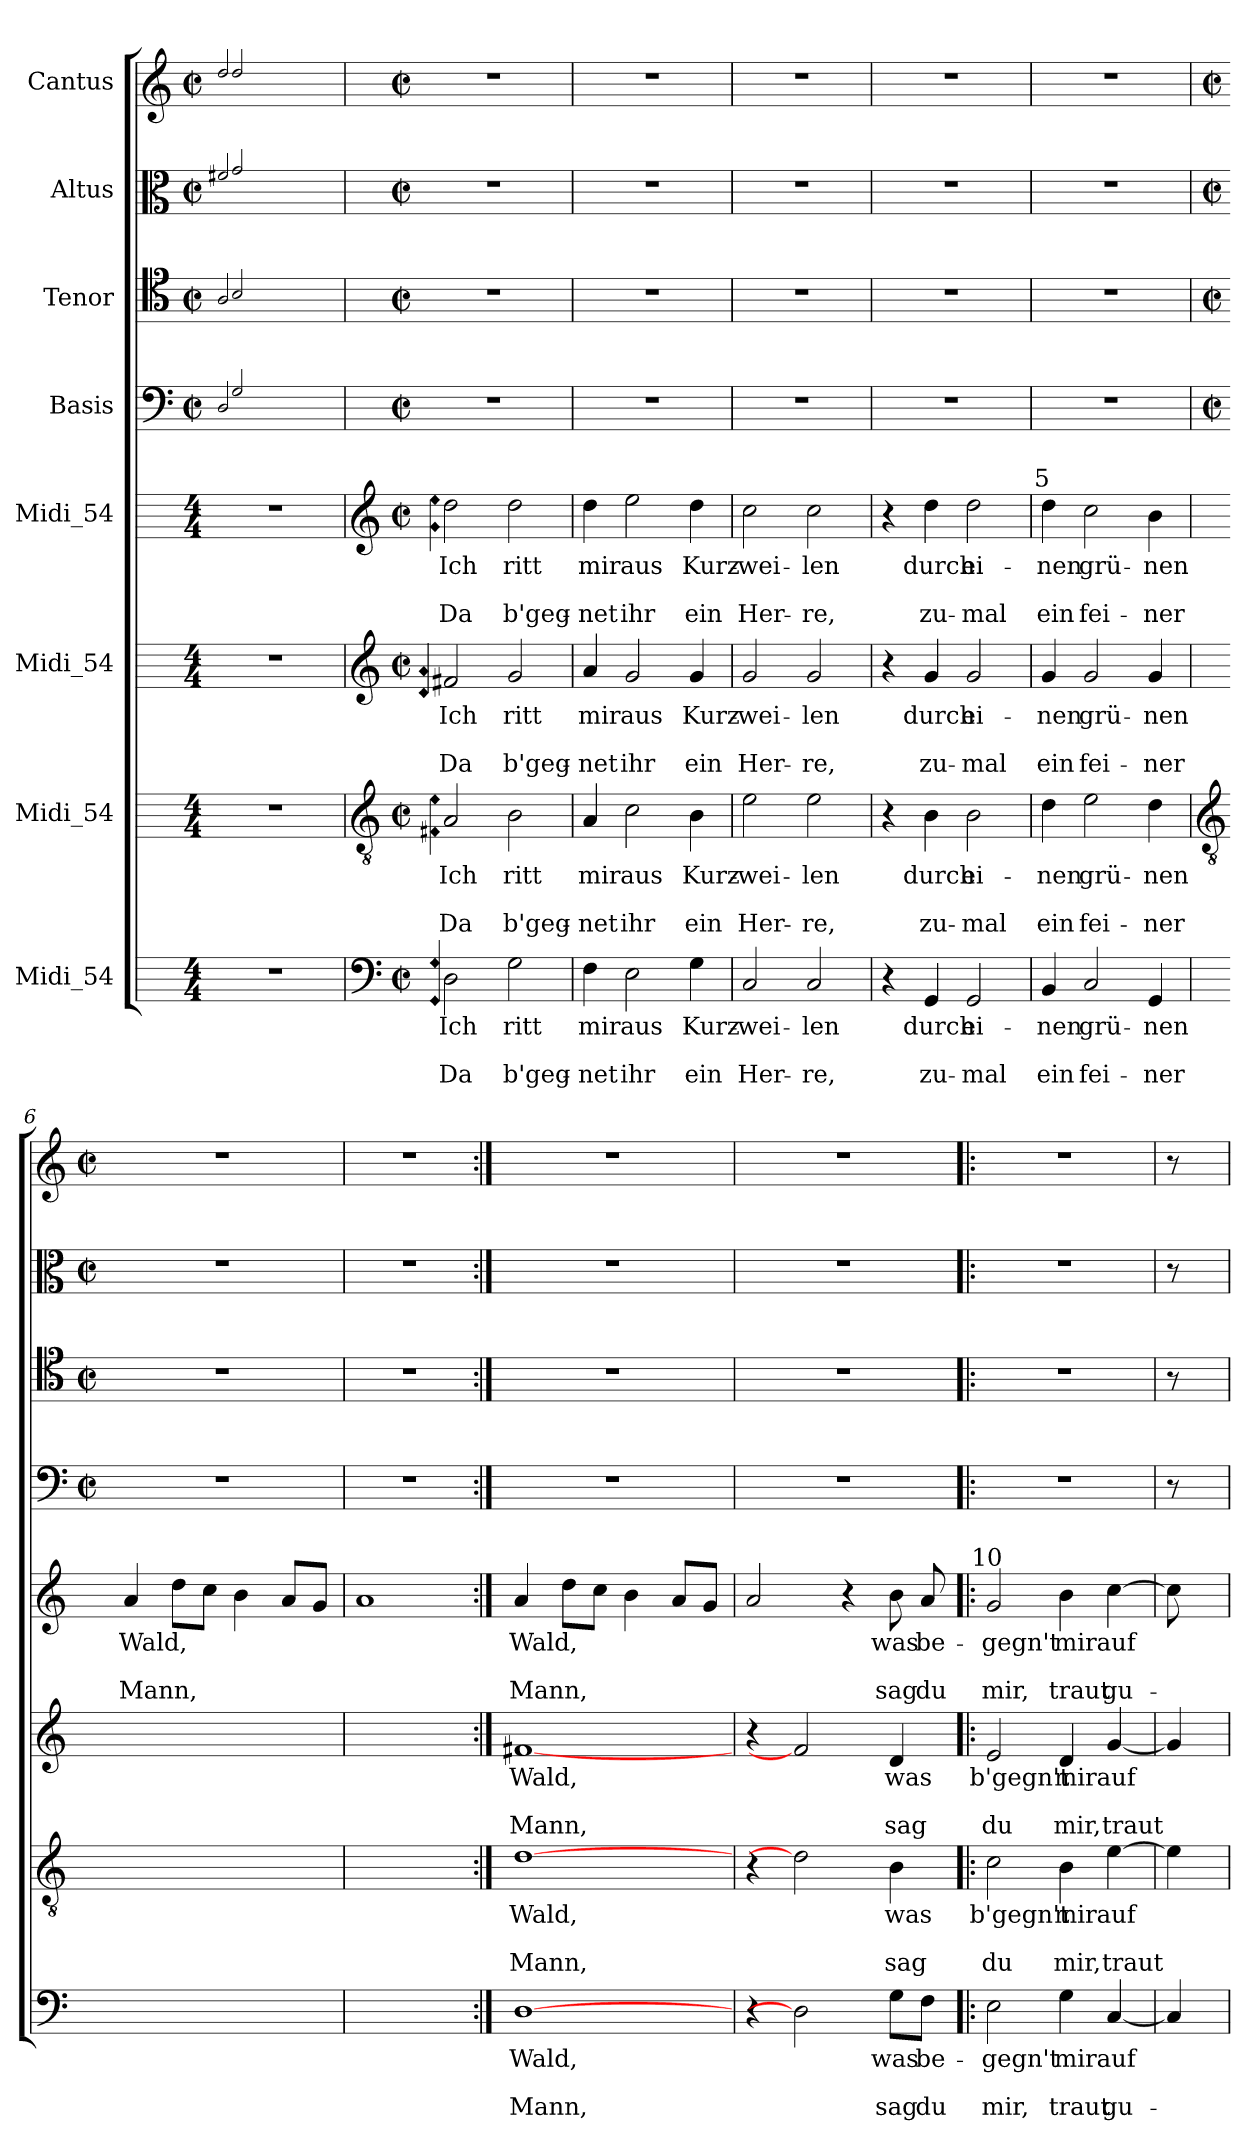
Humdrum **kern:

**kern	**text	**text	**text	**kern	**text	**text	**text	**kern	**text	**text	**text	**kern	**text	**text	**text	**kern	**kern	**kern	**kern
*part8	*part8	*part8	*part8	*part7	*part7	*part7	*part7	*part6	*part6	*part6	*part6	*part5	*part5	*part5	*part5	*part4	*part3	*part2	*part1
*staff8	*staff8	*staff8	*staff8	*staff7	*staff7	*staff7	*staff7	*staff6	*staff6	*staff6	*staff6	*staff5	*staff5	*staff5	*staff5	*staff4	*staff3	*staff2	*staff1
*I"Midi_54	*	*	*	*I"Midi_54	*	*	*	*I"Midi_54	*	*	*	*I"Midi_54	*	*	*	*I"Basis	*I"Tenor	*I"Altus	*I"Cantus
*	*	*	*	*	*	*	*	*	*	*	*	*	*	*	*	*clefF4	*clefC4	*clefC3	*clefG2
*	*	*	*	*	*	*	*	*	*	*	*	*	*	*	*	*k[]	*k[]	*k[]	*k[]
*	*	*	*	*	*	*	*	*	*	*	*	*	*	*	*	*C:	*C:	*C:	*C:
*M4/4	*	*	*	*M4/4	*	*	*	*M4/4	*	*	*	*M4/4	*	*	*	*M2/2	*M2/2	*M2/2	*M2/2
*	*	*	*	*	*	*	*	*	*	*	*	*	*	*	*	*met(c|)	*met(c|)	*met(c|)	*met(c|)
=	=	=	=	=	=	=	=	=	=	=	=	=	=	=	=	=	=	=	=
.	.	.	.	.	.	.	.	.	.	.	.	.	.	.	.	2qqD	2qqA	2qqf#X	2qqdd
.	.	.	.	.	.	.	.	.	.	.	.	.	.	.	.	2qqG	2qqB	2qqg	2qqdd
1r	.	.	.	1r	.	.	.	1r	.	.	.	1r	.	.	.	1ryy	1ryy	1ryy	1ryy
!!LO:LB:g=z
=1	=1	=1	=1	=1	=1	=1	=1	=1	=1	=1	=1	=1	=1	=1	=1	=1	=1	=1	=1
*clefF4	*	*	*	*clefGv2	*	*	*	*clefG2	*	*	*	*clefG2	*	*	*	*	*	*	*
*k[]	*	*	*	*k[]	*	*	*	*k[]	*	*	*	*k[]	*	*	*	*	*	*	*
*C:	*	*	*	*C:	*	*	*	*C:	*	*	*	*C:	*	*	*	*	*	*	*
*M2/2	*	*	*	*M2/2	*	*	*	*M2/2	*	*	*	*M2/2	*	*	*	*M2/2	*M2/2	*M2/2	*M2/2
*met(c|)	*	*	*	*met(c|)	*	*	*	*met(c|)	*	*	*	*met(c|)	*	*	*	*met(c|)	*met(c|)	*met(c|)	*met(c|)
!	!	!	!	!	!	!	!	!	!	!	!	!LO:N:n=1:head=diamond	!	!	!	!	!	!	!
!	!	!	!	!	!	!	!	!LO:N:n=1:head=diamond	!	!	!	!LO:N:n=2:head=diamond	!	!	!	!	!	!	!
!	!	!	!	!LO:N:n=1:head=diamond	!	!	!	!LO:N:n=2:head=diamond	!	!	!	!	!	!	!	!	!	!	!
!LO:N:n=1:head=diamond	!	!	!	!LO:N:n=2:head=diamond	!	!	!	!	!	!	!	!	!	!	!	!	!	!	!
!LO:N:n=2:head=diamond	!	!	!	!	!	!	!	!	!	!	!	!	!	!	!	!	!	!	!
4qqGG 4qqG	.	.	.	4qqF#X 4qqe	.	.	.	4qqd 4qqa	.	.	.	4qqg 4qqee	.	.	.	.	.	.	.
!	!LO:LY:b	!	!LO:LY:b	!	!LO:LY:b	!	!LO:LY:b	!	!LO:LY:b	!	!LO:LY:b	!	!LO:LY:b	!	!LO:LY:b	!	!	!	!
2D	Ich	.	Da	2A	Ich	.	Da	2f#X	Ich	.	Da	2dd	Ich	.	Da	1r	1r	1r	1r
!	!LO:LY:b	!	!LO:LY:b	!	!LO:LY:b	!	!LO:LY:b	!	!LO:LY:b	!	!LO:LY:b	!	!LO:LY:b	!	!LO:LY:b	!	!	!	!
2G	ritt	.	b'geg-	2B	ritt	.	b'geg-	2g	ritt	.	b'geg-	2dd	ritt	.	b'geg-	.	.	.	.
=2	=2	=2	=2	=2	=2	=2	=2	=2	=2	=2	=2	=2	=2	=2	=2	=2	=2	=2	=2
!	!LO:LY:b	!	!LO:LY:b	!	!LO:LY:b	!	!LO:LY:b	!	!LO:LY:b	!	!LO:LY:b	!	!LO:LY:b	!	!LO:LY:b	!	!	!	!
4F	-mir	.	net	4A	-mir	.	net	4a	-mir	.	net	4dd	-mir	.	net	1r	1r	1r	1r
!	!LO:LY:b	!	!LO:LY:b	!	!LO:LY:b	!	!LO:LY:b	!	!LO:LY:b	!	!LO:LY:b	!	!LO:LY:b	!	!LO:LY:b	!	!	!	!
2E	aus	.	ihr	2c	aus	.	ihr	2g	aus	.	ihr	2ee	aus	.	ihr	.	.	.	.
!	!LO:LY:b	!	!LO:LY:b	!	!LO:LY:b	!	!LO:LY:b	!	!LO:LY:b	!	!LO:LY:b	!	!LO:LY:b	!	!LO:LY:b	!	!	!	!
4G	Kurz-	.	-ein	4B	Kurz-	.	-ein	4g	Kurz-	.	-ein	4dd	Kurz-	.	-ein	.	.	.	.
=3	=3	=3	=3	=3	=3	=3	=3	=3	=3	=3	=3	=3	=3	=3	=3	=3	=3	=3	=3
!	!LO:LY:b	!	!LO:LY:b	!	!LO:LY:b	!	!LO:LY:b	!	!LO:LY:b	!	!LO:LY:b	!	!LO:LY:b	!	!LO:LY:b	!	!	!	!
2C	wei-	.	-Her-	2e	wei-	.	-Her-	2g	wei-	.	-Her-	2cc	wei-	.	-Her-	1r	1r	1r	1r
!	!LO:LY:b	!	!LO:LY:b	!	!LO:LY:b	!	!LO:LY:b	!	!LO:LY:b	!	!LO:LY:b	!	!LO:LY:b	!	!LO:LY:b	!	!	!	!
2C	-len	.	re,	2e	-len	.	re,	2g	-len	.	re,	2cc	-len	.	re,	.	.	.	.
=4	=4	=4	=4	=4	=4	=4	=4	=4	=4	=4	=4	=4	=4	=4	=4	=4	=4	=4	=4
4r	.	.	.	4r	.	.	.	4r	.	.	.	4r	.	.	.	1r	1r	1r	1r
!	!LO:LY:b	!	!LO:LY:b	!	!LO:LY:b	!	!LO:LY:b	!	!LO:LY:b	!	!LO:LY:b	!	!LO:LY:b	!	!LO:LY:b	!	!	!	!
4GG	durch	.	zu-	4B	durch	.	zu-	4g	durch	.	zu-	4dd	durch	.	zu-	.	.	.	.
!	!LO:LY:b	!	!LO:LY:b	!	!LO:LY:b	!	!LO:LY:b	!	!LO:LY:b	!	!LO:LY:b	!	!LO:LY:b	!	!LO:LY:b	!	!	!	!
2GG	-ei-	.	-mal	2B	-ei-	.	-mal	2g	-ei-	.	-mal	2dd	-ei-	.	-mal	.	.	.	.
=5	=5	=5	=5	=5	=5	=5	=5	=5	=5	=5	=5	=5	=5	=5	=5	=5	=5	=5	=5
!	!	!	!	!	!	!	!	!	!	!	!	!LO:TX:a:cj:t=5	!	!	!	!	!	!	!
!	!LO:LY:b	!	!LO:LY:b	!	!LO:LY:b	!	!LO:LY:b	!	!LO:LY:b	!	!LO:LY:b	!	!LO:LY:b	!	!LO:LY:b	!	!	!	!
4BB	nen	.	ein	4d	nen	.	ein	4g	nen	.	ein	4dd	nen	.	ein	1r	1r	1r	1r
!	!LO:LY:b	!	!LO:LY:b	!	!LO:LY:b	!	!LO:LY:b	!	!LO:LY:b	!	!LO:LY:b	!	!LO:LY:b	!	!LO:LY:b	!	!	!	!
2C	grü-	.	-fei-	2e	grü-	.	-fei-	2g	grü-	.	-fei-	2cc	grü-	.	-fei-	.	.	.	.
!	!LO:LY:b	!	!LO:LY:b	!	!LO:LY:b	!	!LO:LY:b	!	!LO:LY:b	!	!LO:LY:b	!	!LO:LY:b	!	!LO:LY:b	!	!	!	!
4GG	-nen	.	ner	4d	-nen	.	ner	4g	-nen	.	ner	4b	-nen	.	ner	.	.	.	.
!!LO:LB:g=z
=6	=6	=6	=6	=6	=6	=6	=6	=6	=6	=6	=6	=6	=6	=6	=6	=6	=6	=6	=6
*	*	*	*	*clefGv2	*	*	*	*	*	*	*	*	*	*	*	*	*	*	*
*	*	*	*	*	*	*	*	*	*	*	*	*	*	*	*	*M2/2	*M2/2	*M2/2	*M2/2
*	*	*	*	*	*	*	*	*	*	*	*	*	*	*	*	*met(c|)	*met(c|)	*met(c|)	*met(c|)
!	!LO:LY:b	!	!LO:LY:b	!	!LO:LY:b	!	!LO:LY:b	!	!LO:LY:b	!	!LO:LY:b	!	!LO:LY:b	!	!LO:LY:b	!	!	!	!
[1Dyy	Wald,	.	Mann,	[1dyy	Wald,	.	Mann,	[1f#Xyy	Wald,	.	Mann,	4a	Wald,	.	Mann,	1r	1r	1r	1r
.	.	.	.	.	.	.	.	.	.	.	.	8ddL	.	.	.	.	.	.	.
.	.	.	.	.	.	.	.	.	.	.	.	8ccJ	.	.	.	.	.	.	.
.	.	.	.	.	.	.	.	.	.	.	.	4b	.	.	.	.	.	.	.
.	.	.	.	.	.	.	.	.	.	.	.	8aL	.	.	.	.	.	.	.
.	.	.	.	.	.	.	.	.	.	.	.	8gJ	.	.	.	.	.	.	.
=7	=7	=7	=7	=7	=7	=7	=7	=7	=7	=7	=7	=7	=7	=7	=7	=7	=7	=7	=7
1Dyy]	.	.	.	1dyy]	.	.	.	1f#yy]	.	.	.	1a	.	.	.	1r	1r	1r	1r
=8:|!	=8:|!	=8:|!	=8:|!	=8:|!	=8:|!	=8:|!	=8:|!	=8:|!	=8:|!	=8:|!	=8:|!	=8:|!	=8:|!	=8:|!	=8:|!	=8:|!	=8:|!	=8:|!	=8:|!
!	!LO:LY:b	!	!LO:LY:b	!	!LO:LY:b	!	!LO:LY:b	!	!LO:LY:b	!	!LO:LY:b	!	!LO:LY:b	!	!LO:LY:b	!	!	!	!
[1D	Wald,	.	Mann,	[1d	Wald,	.	Mann,	[1f#X	Wald,	.	Mann,	4a	Wald,	.	Mann,	1r	1r	1r	1r
.	.	.	.	.	.	.	.	.	.	.	.	8ddL	.	.	.	.	.	.	.
.	.	.	.	.	.	.	.	.	.	.	.	8ccJ	.	.	.	.	.	.	.
.	.	.	.	.	.	.	.	.	.	.	.	4b	.	.	.	.	.	.	.
.	.	.	.	.	.	.	.	.	.	.	.	8aL	.	.	.	.	.	.	.
.	.	.	.	.	.	.	.	.	.	.	.	8gJ	.	.	.	.	.	.	.
=8	=8	=8	=8	=8	=8	=8	=8	=8	=8	=8	=8	=8	=8	=8	=8	=8	=8	=8	=8
4r	.	.	.	4r	.	.	.	4r	.	.	.	2a	.	.	.	1r	1r	1r	1r
2D]	.	.	.	2d]	.	.	.	2f#]	.	.	.	.	.	.	.	.	.	.	.
.	.	.	.	.	.	.	.	.	.	.	.	4r	.	.	.	.	.	.	.
!	!LO:LY:b	!	!LO:LY:b	!	!LO:LY:b	!	!LO:LY:b	!	!LO:LY:b	!	!LO:LY:b	!	!LO:LY:b	!	!LO:LY:b	!	!	!	!
8G\L	was	.	sag	4B	was	.	sag	4d	was	.	sag	8b	was	.	sag	.	.	.	.
!	!LO:LY:b	!	!LO:LY:b	!	!	!	!	!	!	!	!	!	!LO:LY:b	!	!LO:LY:b	!	!	!	!
8F\J	be-	.	-du	.	.	.	.	.	.	.	.	8a	be-	.	-du	.	.	.	.
=9!|:	=9!|:	=9!|:	=9!|:	=9!|:	=9!|:	=9!|:	=9!|:	=9!|:	=9!|:	=9!|:	=9!|:	=9!|:	=9!|:	=9!|:	=9!|:	=9!|:	=9!|:	=9!|:	=9!|:
!	!	!	!	!	!	!	!	!	!	!	!	!LO:TX:a:cj:t=10	!	!	!	!	!	!	!
!	!LO:LY:b	!	!LO:LY:b	!	!LO:LY:b	!	!LO:LY:b	!	!LO:LY:b	!	!LO:LY:b	!	!LO:LY:b	!	!LO:LY:b	!	!	!	!
2E	gegn't	.	mir,	2c	b'gegn't	.	du	2e	b'gegn't	.	du	2g	gegn't	.	mir,	1r	1r	1r	1r
!	!LO:LY:b	!	!LO:LY:b	!	!LO:LY:b	!	!LO:LY:b	!	!LO:LY:b	!	!LO:LY:b	!	!LO:LY:b	!	!LO:LY:b	!	!	!	!
4G	mir	.	traut	4B	mir	.	mir,	4d	mir	.	mir,	4b	mir	.	traut	.	.	.	.
!	!LO:LY:b	!	!LO:LY:b	!	!LO:LY:b	!	!LO:LY:b	!	!LO:LY:b	!	!LO:LY:b	!	!LO:LY:b	!	!LO:LY:b	!	!	!	!
[4C	auf	.	gu-	[4e	auf	.	traut	[4g	auf	.	traut	[4cc	auf	.	gu-	.	.	.	.
=10	=10	=10	=10	=10	=10	=10	=10	=10	=10	=10	=10	=10	=10	=10	=10	=10	=10	=10	=10
4C]	.	.	.	4e]	.	.	.	4g]	.	.	.	8cc]	.	.	.	8r	8r	8r	8r
.	.	.	.	.	.	.	.	.	.	.	.	8ryy	.	.	.	8ryy	8ryy	8ryy	8ryy
=	=	=	=	=	=	=	=	=	=	=	=	=	=	=	=	=	=	=	=
*-	*-	*-	*-	*-	*-	*-	*-	*-	*-	*-	*-	*-	*-	*-	*-	*-	*-	*-	*-
